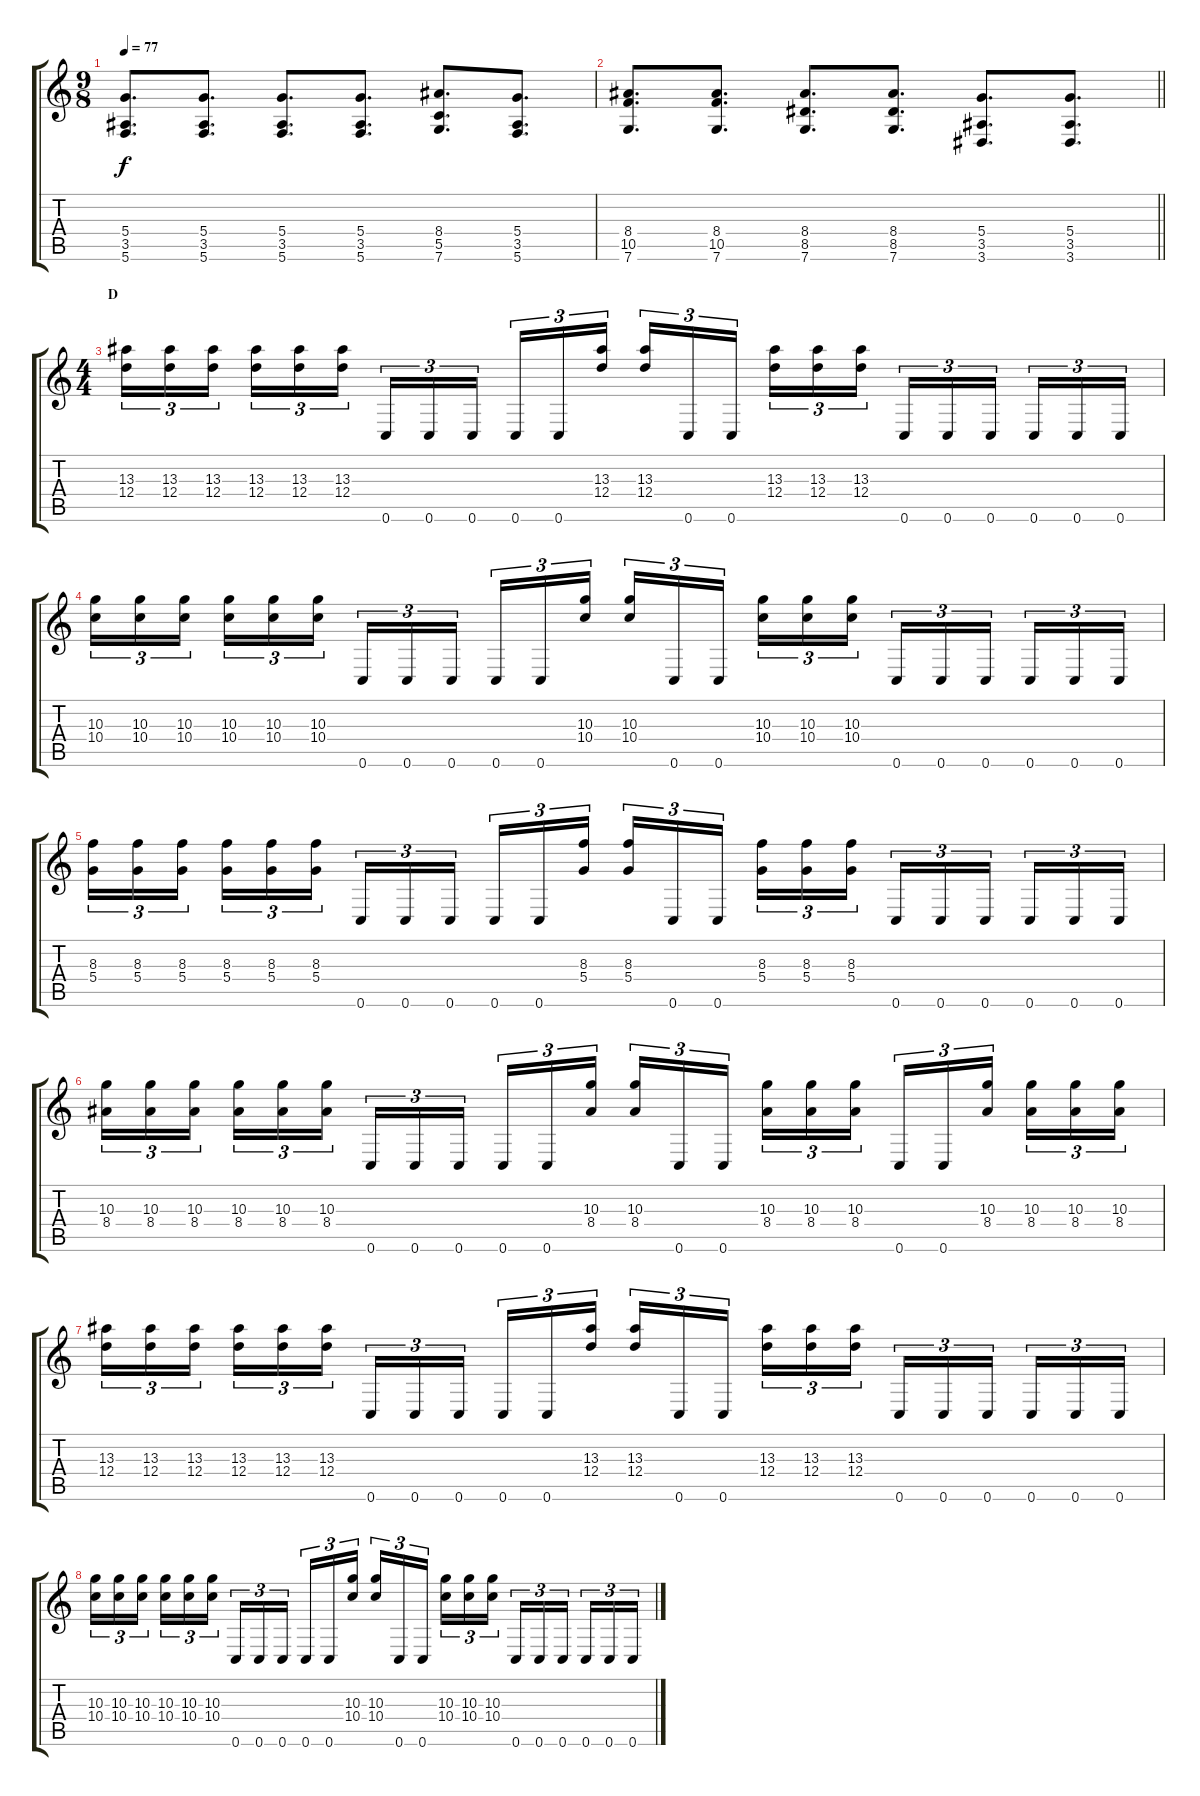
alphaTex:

\track "" {instrument overdrivenguitar}
\staff {score tabs}
\tuning (G4 E4 A3 D3 G2 C2) {hide}
\ts (9 8)
\tempo 77
\clef g2
\ks c
(5.4 3.5 5.6).8{d dy f} (5.4 3.5 5.6).8{d} (5.4 3.5 5.6).8{d} (5.4 3.5 5.6).8{d} (8.4 5.5 7.6).8{d} (5.4 3.5 5.6).8{d} |
\barLineRight lightlight
(8.4 10.5 7.6).8{d} (8.4 10.5 7.6).8{d} (8.4 8.5 7.6).8{d} (8.4 8.5 7.6).8{d} (5.4 3.5 3.6).8{d} (5.4 3.5 3.6).8{d} |
\ts (4 4)
\section ("" "D")
(13.3 12.4).16{tu (3 2)} (13.3 12.4).16{tu (3 2)} (13.3 12.4).16{tu (3 2) beam splitsecondary} (13.3 12.4).16{tu (3 2)} (13.3 12.4).16{tu (3 2)} (13.3 12.4).16{tu (3 2)} 0.6.16{tu (3 2)} 0.6.16{tu (3 2)} 0.6.16{tu (3 2) beam splitsecondary} 0.6.16{tu (3 2)} 0.6.16{tu (3 2)} (13.3 12.4).16{tu (3 2)} (13.3 12.4).16{tu (3 2)} 0.6.16{tu (3 2)} 0.6.16{tu (3 2) beam splitsecondary} (13.3 12.4).16{tu (3 2)} (13.3 12.4).16{tu (3 2)} (13.3 12.4).16{tu (3 2)} 0.6.16{tu (3 2)} 0.6.16{tu (3 2)} 0.6.16{tu (3 2) beam splitsecondary} 0.6.16{tu (3 2)} 0.6.16{tu (3 2)} 0.6.16{tu (3 2)} |
(10.3 10.4).16{tu (3 2)} (10.3 10.4).16{tu (3 2)} (10.3 10.4).16{tu (3 2) beam splitsecondary} (10.3 10.4).16{tu (3 2)} (10.3 10.4).16{tu (3 2)} (10.3 10.4).16{tu (3 2)} 0.6.16{tu (3 2)} 0.6.16{tu (3 2)} 0.6.16{tu (3 2) beam splitsecondary} 0.6.16{tu (3 2)} 0.6.16{tu (3 2)} (10.3 10.4).16{tu (3 2)} (10.3 10.4).16{tu (3 2)} 0.6.16{tu (3 2)} 0.6.16{tu (3 2) beam splitsecondary} (10.3 10.4).16{tu (3 2)} (10.3 10.4).16{tu (3 2)} (10.3 10.4).16{tu (3 2)} 0.6.16{tu (3 2)} 0.6.16{tu (3 2)} 0.6.16{tu (3 2) beam splitsecondary} 0.6.16{tu (3 2)} 0.6.16{tu (3 2)} 0.6.16{tu (3 2)} |
(8.3 5.4).16{tu (3 2)} (8.3 5.4).16{tu (3 2)} (8.3 5.4).16{tu (3 2) beam splitsecondary} (8.3 5.4).16{tu (3 2)} (8.3 5.4).16{tu (3 2)} (8.3 5.4).16{tu (3 2)} 0.6.16{tu (3 2)} 0.6.16{tu (3 2)} 0.6.16{tu (3 2) beam splitsecondary} 0.6.16{tu (3 2)} 0.6.16{tu (3 2)} (8.3 5.4).16{tu (3 2)} (8.3 5.4).16{tu (3 2)} 0.6.16{tu (3 2)} 0.6.16{tu (3 2) beam splitsecondary} (8.3 5.4).16{tu (3 2)} (8.3 5.4).16{tu (3 2)} (8.3 5.4).16{tu (3 2)} 0.6.16{tu (3 2)} 0.6.16{tu (3 2)} 0.6.16{tu (3 2) beam splitsecondary} 0.6.16{tu (3 2)} 0.6.16{tu (3 2)} 0.6.16{tu (3 2)} |
(10.3 8.4).16{tu (3 2)} (10.3 8.4).16{tu (3 2)} (10.3 8.4).16{tu (3 2) beam splitsecondary} (10.3 8.4).16{tu (3 2)} (10.3 8.4).16{tu (3 2)} (10.3 8.4).16{tu (3 2)} 0.6.16{tu (3 2)} 0.6.16{tu (3 2)} 0.6.16{tu (3 2) beam splitsecondary} 0.6.16{tu (3 2)} 0.6.16{tu (3 2)} (10.3 8.4).16{tu (3 2)} (10.3 8.4).16{tu (3 2)} 0.6.16{tu (3 2)} 0.6.16{tu (3 2) beam splitsecondary} (10.3 8.4).16{tu (3 2)} (10.3 8.4).16{tu (3 2)} (10.3 8.4).16{tu (3 2)} 0.6.16{tu (3 2)} 0.6.16{tu (3 2)} (10.3 8.4).16{tu (3 2) beam splitsecondary} (10.3 8.4).16{tu (3 2)} (10.3 8.4).16{tu (3 2)} (10.3 8.4).16{tu (3 2)} |
(13.3 12.4).16{tu (3 2)} (13.3 12.4).16{tu (3 2)} (13.3 12.4).16{tu (3 2) beam splitsecondary} (13.3 12.4).16{tu (3 2)} (13.3 12.4).16{tu (3 2)} (13.3 12.4).16{tu (3 2)} 0.6.16{tu (3 2)} 0.6.16{tu (3 2)} 0.6.16{tu (3 2) beam splitsecondary} 0.6.16{tu (3 2)} 0.6.16{tu (3 2)} (13.3 12.4).16{tu (3 2)} (13.3 12.4).16{tu (3 2)} 0.6.16{tu (3 2)} 0.6.16{tu (3 2) beam splitsecondary} (13.3 12.4).16{tu (3 2)} (13.3 12.4).16{tu (3 2)} (13.3 12.4).16{tu (3 2)} 0.6.16{tu (3 2)} 0.6.16{tu (3 2)} 0.6.16{tu (3 2) beam splitsecondary} 0.6.16{tu (3 2)} 0.6.16{tu (3 2)} 0.6.16{tu (3 2)} |
(10.3 10.4).16{tu (3 2)} (10.3 10.4).16{tu (3 2)} (10.3 10.4).16{tu (3 2) beam splitsecondary} (10.3 10.4).16{tu (3 2)} (10.3 10.4).16{tu (3 2)} (10.3 10.4).16{tu (3 2)} 0.6.16{tu (3 2)} 0.6.16{tu (3 2)} 0.6.16{tu (3 2) beam splitsecondary} 0.6.16{tu (3 2)} 0.6.16{tu (3 2)} (10.3 10.4).16{tu (3 2)} (10.3 10.4).16{tu (3 2)} 0.6.16{tu (3 2)} 0.6.16{tu (3 2) beam splitsecondary} (10.3 10.4).16{tu (3 2)} (10.3 10.4).16{tu (3 2)} (10.3 10.4).16{tu (3 2)} 0.6.16{tu (3 2)} 0.6.16{tu (3 2)} 0.6.16{tu (3 2) beam splitsecondary} 0.6.16{tu (3 2)} 0.6.16{tu (3 2)} 0.6.16{tu (3 2)}
